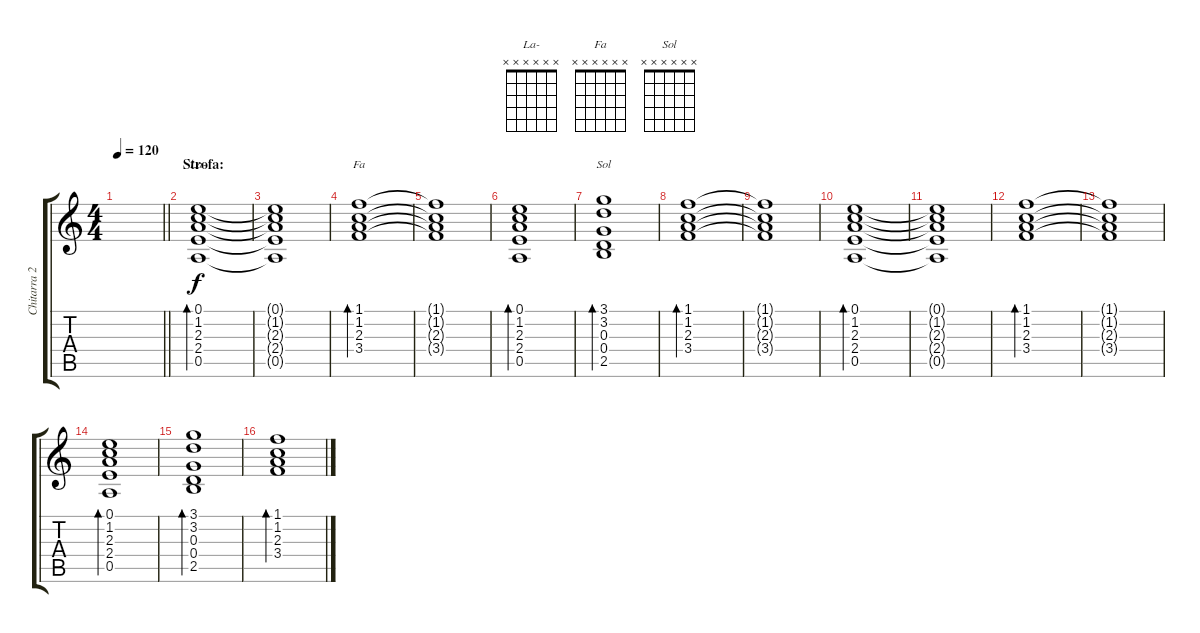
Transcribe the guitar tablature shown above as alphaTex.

\track ("Chitarra 2" "Chitarra 2") {instrument electricguitarclean}
\staff {score tabs}
\tuning (E4 B3 G3 D3 A2 E2) {hide}
\chord ("La-" x x x x x x)
\chord ("Fa" x x x x x x)
\chord ("Sol" x x x x x x)
\ts (4 4)
\tempo 120
\clef g2
\barLineRight lightlight
\ks c
|
\section ("" "Strofa:")
(0.1 1.2 2.3 2.4 0.5).1{bd 120 ch "La-" dy f instrument electricguitarclean} |
(0.1{t} 1.2{t} 2.3{t} 2.4{t} 0.5{t}).1 |
(1.1 1.2 2.3 3.4).1{bd 120 ch "Fa"} |
(1.1{t} 1.2{t} 2.3{t} 3.4{t}).1 |
(0.1 1.2 2.3 2.4 0.5).1{bd 120} |
(3.1 3.2 0.3 0.4 2.5).1{bd 120 ch "Sol"} |
(1.1 1.2 2.3 3.4).1{bd 120} |
(1.1{t} 1.2{t} 2.3{t} 3.4{t}).1 |
(0.1 1.2 2.3 2.4 0.5).1{bd 120} |
(0.1{t} 1.2{t} 2.3{t} 2.4{t} 0.5{t}).1 |
(1.1 1.2 2.3 3.4).1{bd 120} |
(1.1{t} 1.2{t} 2.3{t} 3.4{t}).1 |
(0.1 1.2 2.3 2.4 0.5).1{bd 120} |
(3.1 3.2 0.3 0.4 2.5).1{bd 120} |
(1.1 1.2 2.3 3.4).1{bd 120}
